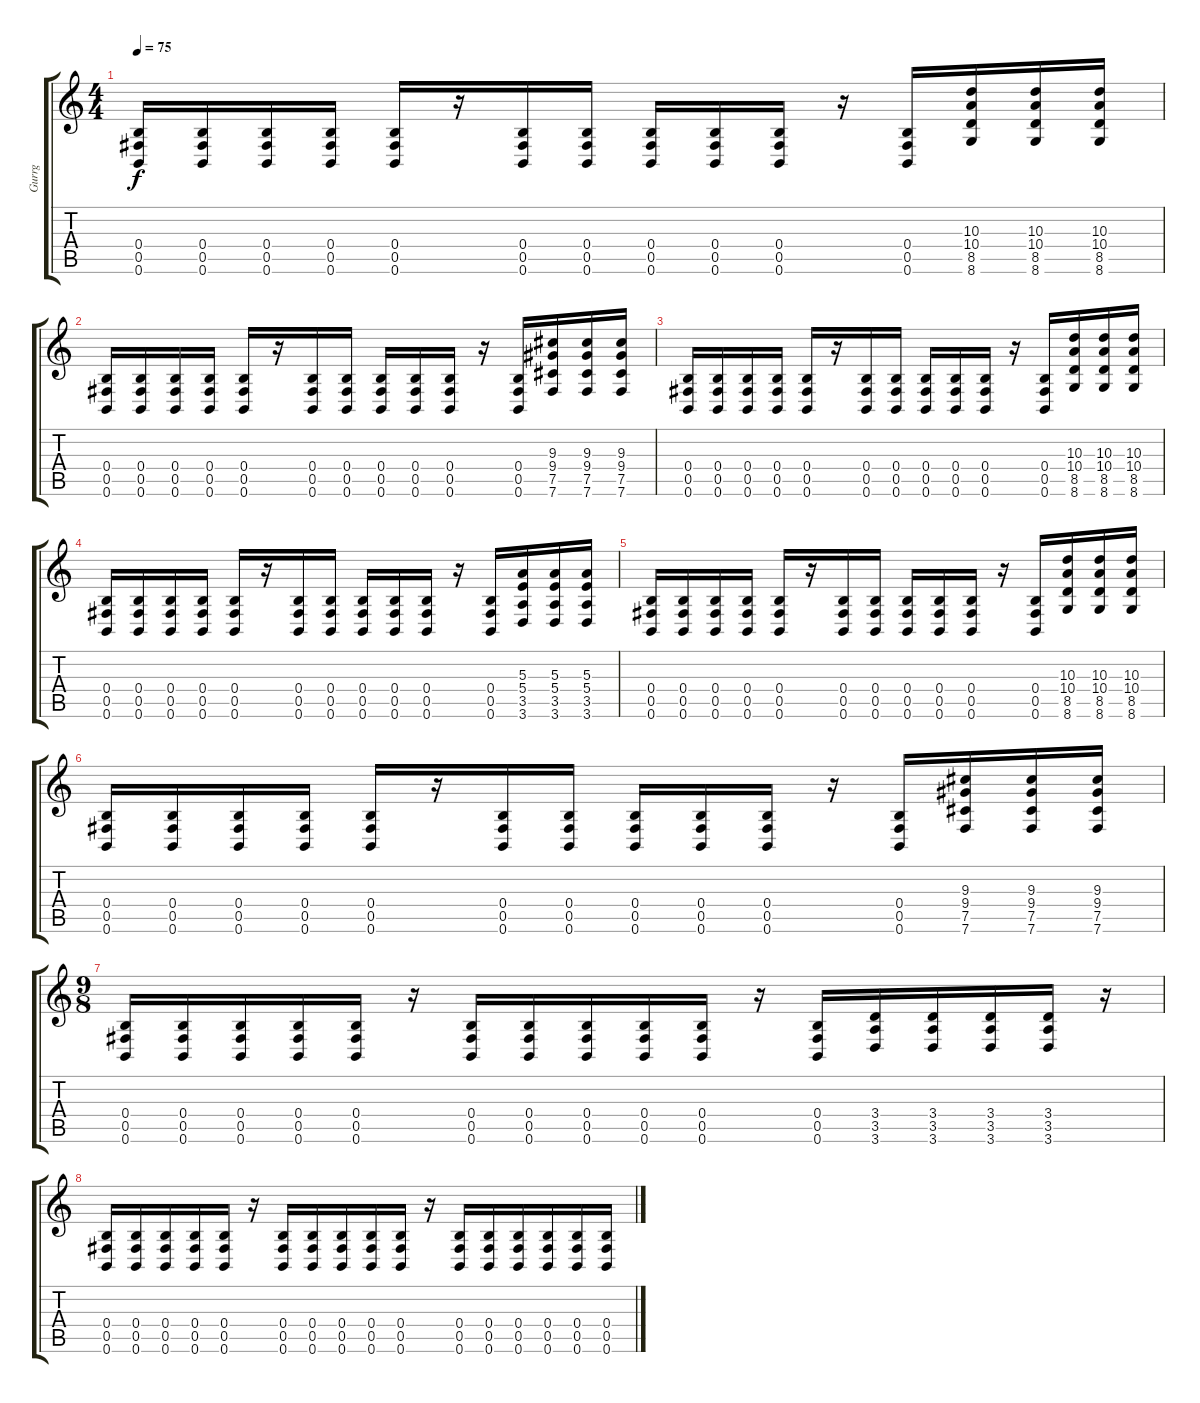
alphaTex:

\track ("Gurrg" "Gurrg") {instrument overdrivenguitar}
\staff {score tabs}
\tuning (Db4 Ab3 E3 B2 Gb2 B1) {hide}
\ts (4 4)
\tempo 75
\clef g2
\ks c
(0.4 0.5 0.6).16{dy f} (0.4 0.5 0.6).16 (0.4 0.5 0.6).16 (0.4 0.5 0.6).16 (0.4 0.5 0.6).16 r.16 (0.4 0.5 0.6).16 (0.4 0.5 0.6).16 (0.4 0.5 0.6).16 (0.4 0.5 0.6).16 (0.4 0.5 0.6).16 r.16 (0.4 0.5 0.6).16 (10.3 10.4 8.5 8.6).16 (10.3 10.4 8.5 8.6).16 (10.3 10.4 8.5 8.6).16 |
(0.4 0.5 0.6).16 (0.4 0.5 0.6).16 (0.4 0.5 0.6).16 (0.4 0.5 0.6).16 (0.4 0.5 0.6).16 r.16 (0.4 0.5 0.6).16 (0.4 0.5 0.6).16 (0.4 0.5 0.6).16 (0.4 0.5 0.6).16 (0.4 0.5 0.6).16 r.16 (0.4 0.5 0.6).16 (9.3 9.4 7.5 7.6).16 (9.3 9.4 7.5 7.6).16 (9.3 9.4 7.5 7.6).16 |
(0.4 0.5 0.6).16 (0.4 0.5 0.6).16 (0.4 0.5 0.6).16 (0.4 0.5 0.6).16 (0.4 0.5 0.6).16 r.16 (0.4 0.5 0.6).16 (0.4 0.5 0.6).16 (0.4 0.5 0.6).16 (0.4 0.5 0.6).16 (0.4 0.5 0.6).16 r.16 (0.4 0.5 0.6).16 (10.3 10.4 8.5 8.6).16 (10.3 10.4 8.5 8.6).16 (10.3 10.4 8.5 8.6).16 |
(0.4 0.5 0.6).16 (0.4 0.5 0.6).16 (0.4 0.5 0.6).16 (0.4 0.5 0.6).16 (0.4 0.5 0.6).16 r.16 (0.4 0.5 0.6).16 (0.4 0.5 0.6).16 (0.4 0.5 0.6).16 (0.4 0.5 0.6).16 (0.4 0.5 0.6).16 r.16 (0.4 0.5 0.6).16 (5.3 5.4 3.5 3.6).16 (5.3 5.4 3.5 3.6).16 (5.3 5.4 3.5 3.6).16 |
(0.4 0.5 0.6).16 (0.4 0.5 0.6).16 (0.4 0.5 0.6).16 (0.4 0.5 0.6).16 (0.4 0.5 0.6).16 r.16 (0.4 0.5 0.6).16 (0.4 0.5 0.6).16 (0.4 0.5 0.6).16 (0.4 0.5 0.6).16 (0.4 0.5 0.6).16 r.16 (0.4 0.5 0.6).16 (10.3 10.4 8.5 8.6).16 (10.3 10.4 8.5 8.6).16 (10.3 10.4 8.5 8.6).16 |
(0.4 0.5 0.6).16 (0.4 0.5 0.6).16 (0.4 0.5 0.6).16 (0.4 0.5 0.6).16 (0.4 0.5 0.6).16 r.16 (0.4 0.5 0.6).16 (0.4 0.5 0.6).16 (0.4 0.5 0.6).16 (0.4 0.5 0.6).16 (0.4 0.5 0.6).16 r.16 (0.4 0.5 0.6).16 (9.3 9.4 7.5 7.6).16 (9.3 9.4 7.5 7.6).16 (9.3 9.4 7.5 7.6).16 |
\ts (9 8)
(0.4 0.5 0.6).16 (0.4 0.5 0.6).16 (0.4 0.5 0.6).16 (0.4 0.5 0.6).16 (0.4 0.5 0.6).16 r.16 (0.4 0.5 0.6).16 (0.4 0.5 0.6).16 (0.4 0.5 0.6).16 (0.4 0.5 0.6).16 (0.4 0.5 0.6).16 r.16 (0.4 0.5 0.6).16 (3.4 3.5 3.6).16 (3.4 3.5 3.6).16 (3.4 3.5 3.6).16 (3.4 3.5 3.6).16 r.16 |
(0.4 0.5 0.6).16 (0.4 0.5 0.6).16 (0.4 0.5 0.6).16 (0.4 0.5 0.6).16 (0.4 0.5 0.6).16 r.16 (0.4 0.5 0.6).16 (0.4 0.5 0.6).16 (0.4 0.5 0.6).16 (0.4 0.5 0.6).16 (0.4 0.5 0.6).16 r.16 (0.4 0.5 0.6).16 (0.4 0.5 0.6).16 (0.4 0.5 0.6).16 (0.4 0.5 0.6).16 (0.4 0.5 0.6).16 (0.4 0.5 0.6).16
